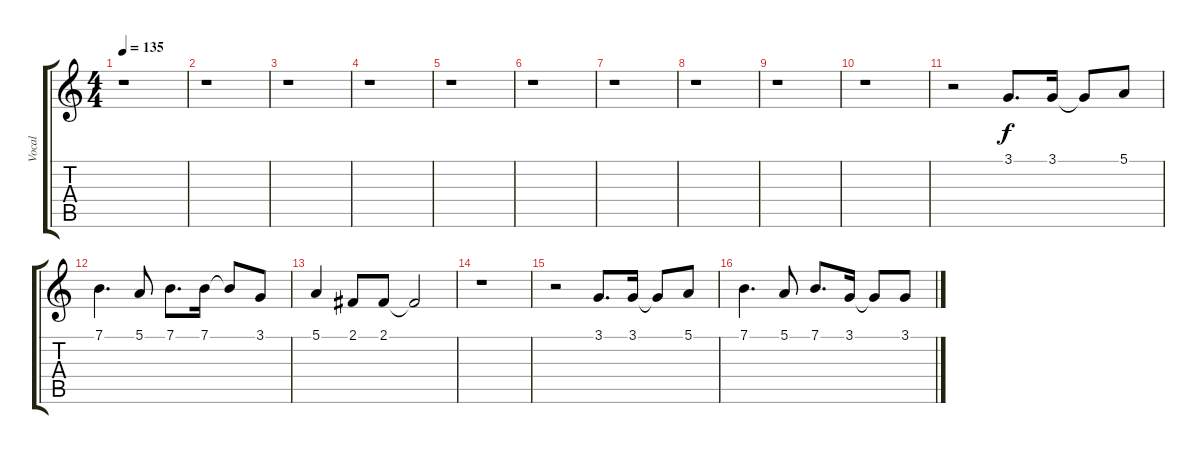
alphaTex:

\track ("Vocal" "Vocal") {instrument lead1square}
\staff {score tabs}
\tuning (E4 B3 G3 D3 A2 E2) {hide}
\ts (4 4)
\tempo 135
\clef g2
\ks c
r.1{dy f} |
r.1 |
r.1 |
r.1 |
r.1 |
r.1 |
r.1 |
r.1 |
r.1 |
r.1 |
r.2 3.1.8{d} 3.1.16 3.1{t}.8 5.1.8 |
7.1.4{d} 5.1.8 7.1.8{d} 7.1.16 7.1{t}.8 3.1.8 |
5.1.4 2.1.8 2.1.8 2.1{t}.2 |
r.1 |
r.2 3.1.8{d} 3.1.16 3.1{t}.8 5.1.8 |
7.1.4{d} 5.1.8 7.1.8{d} 3.1.16 3.1{t}.8 3.1.8
